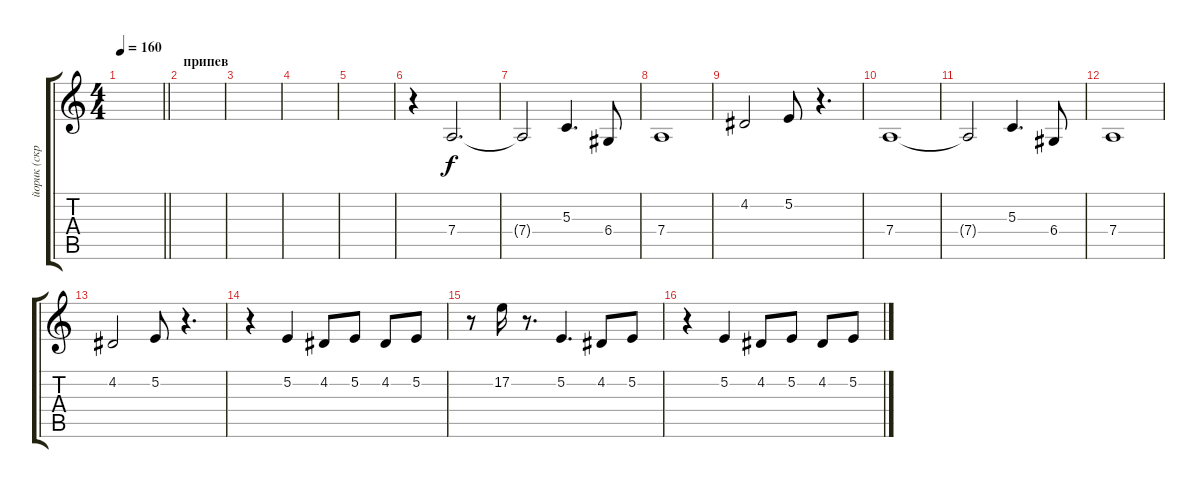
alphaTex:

\track ("йорик (скрипка)" "йорик (скр") {instrument violin}
\staff {score tabs}
\tuning (E4 B3 G3 D3 A2 E2) {hide}
\ts (4 4)
\tempo 160
\clef g2
\barLineRight lightlight
\ks c
|
\section ("" "припев")
|
|
|
|
r.4 7.4.2{d} |
7.4{t}.2 5.3.4{d} 6.4.8 |
7.4.1 |
4.2.2 5.2.8 r.4{d} |
7.4.1 |
7.4{t}.2 5.3.4{d} 6.4.8 |
7.4.1 |
4.2.2 5.2.8 r.4{d} |
r.4 5.2.4 4.2.8 5.2.8 4.2.8 5.2.8 |
r.8 17.2.16 r.8{d} 5.2.4{d} 4.2.8 5.2.8 |
r.4 5.2.4 4.2.8 5.2.8 4.2.8 5.2.8
